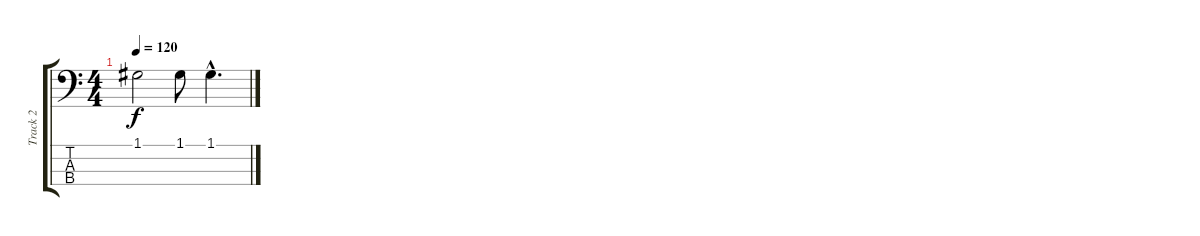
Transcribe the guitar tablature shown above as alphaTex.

\track ("Track 2" "Track 2") {instrument acousticguitarnylon}
\staff {score tabs}
\tuning (G2 D2 A1 E1) {hide}
\ts (4 4)
\tempo 120
\clef f4
\ks c
1.1.2{dy f} 1.1.8 1.1{hac}.4{d}
